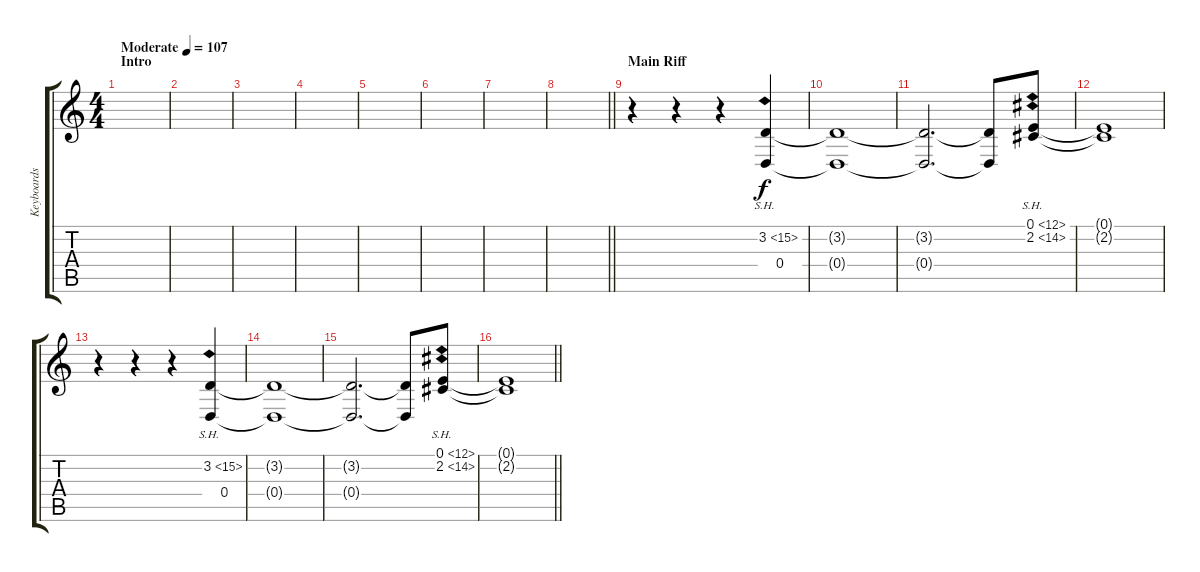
\track ("Keyboards" "Keyboards") {instrument fx6goblins}
\staff {score tabs}
\tuning (E4 B3 G3 D3 A2 E2) {hide}
\ts (4 4)
\section ("" "Intro")
\tempo (107 "Moderate")
\clef g2
\ks c
|
|
|
|
|
|
|
\barLineRight lightlight
|
\section ("" "Main Riff")
r.4 r.4 r.4 (3.2{sh 12} 0.4).4 |
(3.2{t} 0.4{t}).1 |
(3.2{t} 0.4{t}).2{d} (3.2{t} 0.4{t}).8 (0.1{sh 12} 2.2{sh 12}).8 |
(0.1{t} 2.2{t}).1 |
r.4 r.4 r.4 (3.2{sh 12} 0.4).4 |
(3.2{t} 0.4{t}).1 |
(3.2{t} 0.4{t}).2{d} (3.2{t} 0.4{t}).8 (0.1{sh 12} 2.2{sh 12}).8 |
\barLineRight lightlight
(0.1{t} 2.2{t}).1
